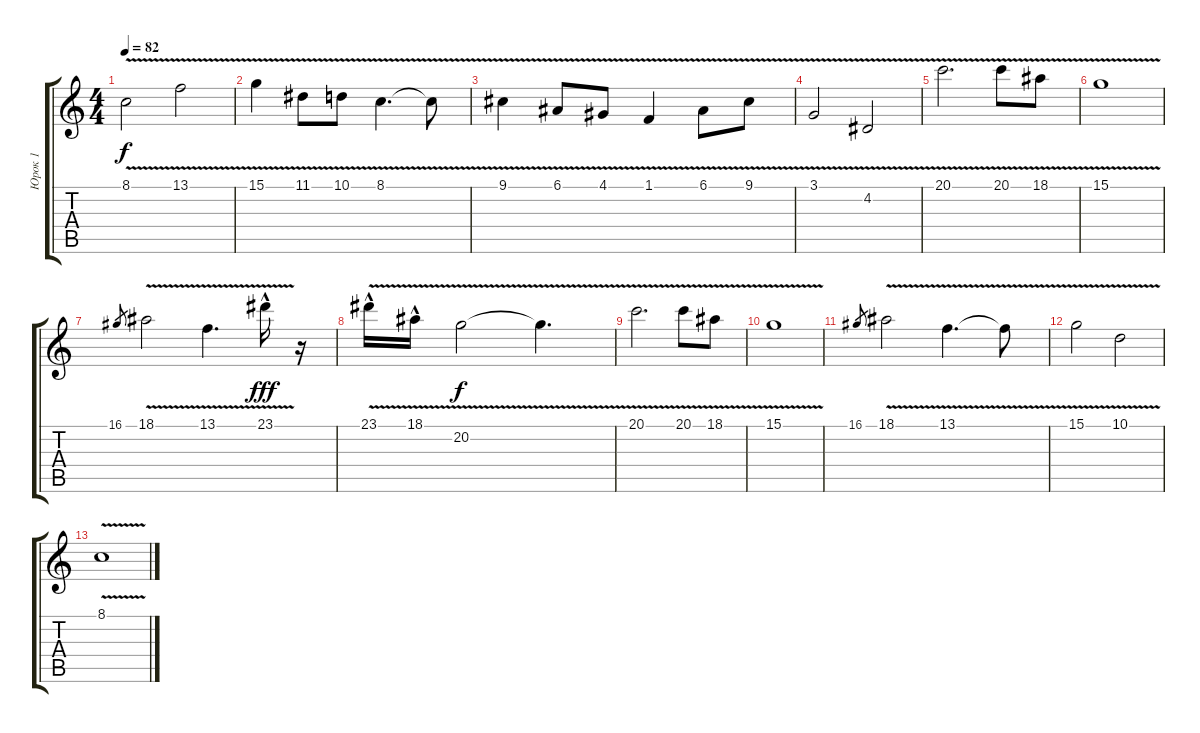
\track ("Юрок 1" "Юрок 1") {instrument flute}
\staff {score tabs}
\tuning (E4 B3 G3 C3 G2 C2) {hide}
\ts (4 4)
\tempo 82
\clef g2
\ks c
8.1{v}.2{dy f} 13.1{v}.2 |
15.1{v}.4 11.1{v}.8 10.1{v}.8 8.1{v}.4{d} 8.1{t}.8 |
9.1{v}.4 6.1{v}.8 4.1{v}.8 1.1{v}.4 6.1{v}.8 9.1{v}.8 |
3.1{v}.2 4.2{v}.2 |
20.1{v}.2{d} 20.1{v}.8 18.1{v}.8 |
15.1{v}.1 |
16.1.8{gr} 18.1{v}.2 13.1{v}.4{d} 23.1{v hac}.16{dy fff} r.16 |
23.1{v hac}.16 18.1{v hac}.16 20.2{v}.2{dy f} 20.2{t}.4{d} |
20.1{v}.2{d} 20.1{v}.8 18.1{v}.8 |
15.1{v}.1 |
16.1.8{gr} 18.1{v}.2 13.1{v}.4{d} 13.1{t}.8 |
15.1{v}.2 10.1{v}.2 |
8.1{v}.1
